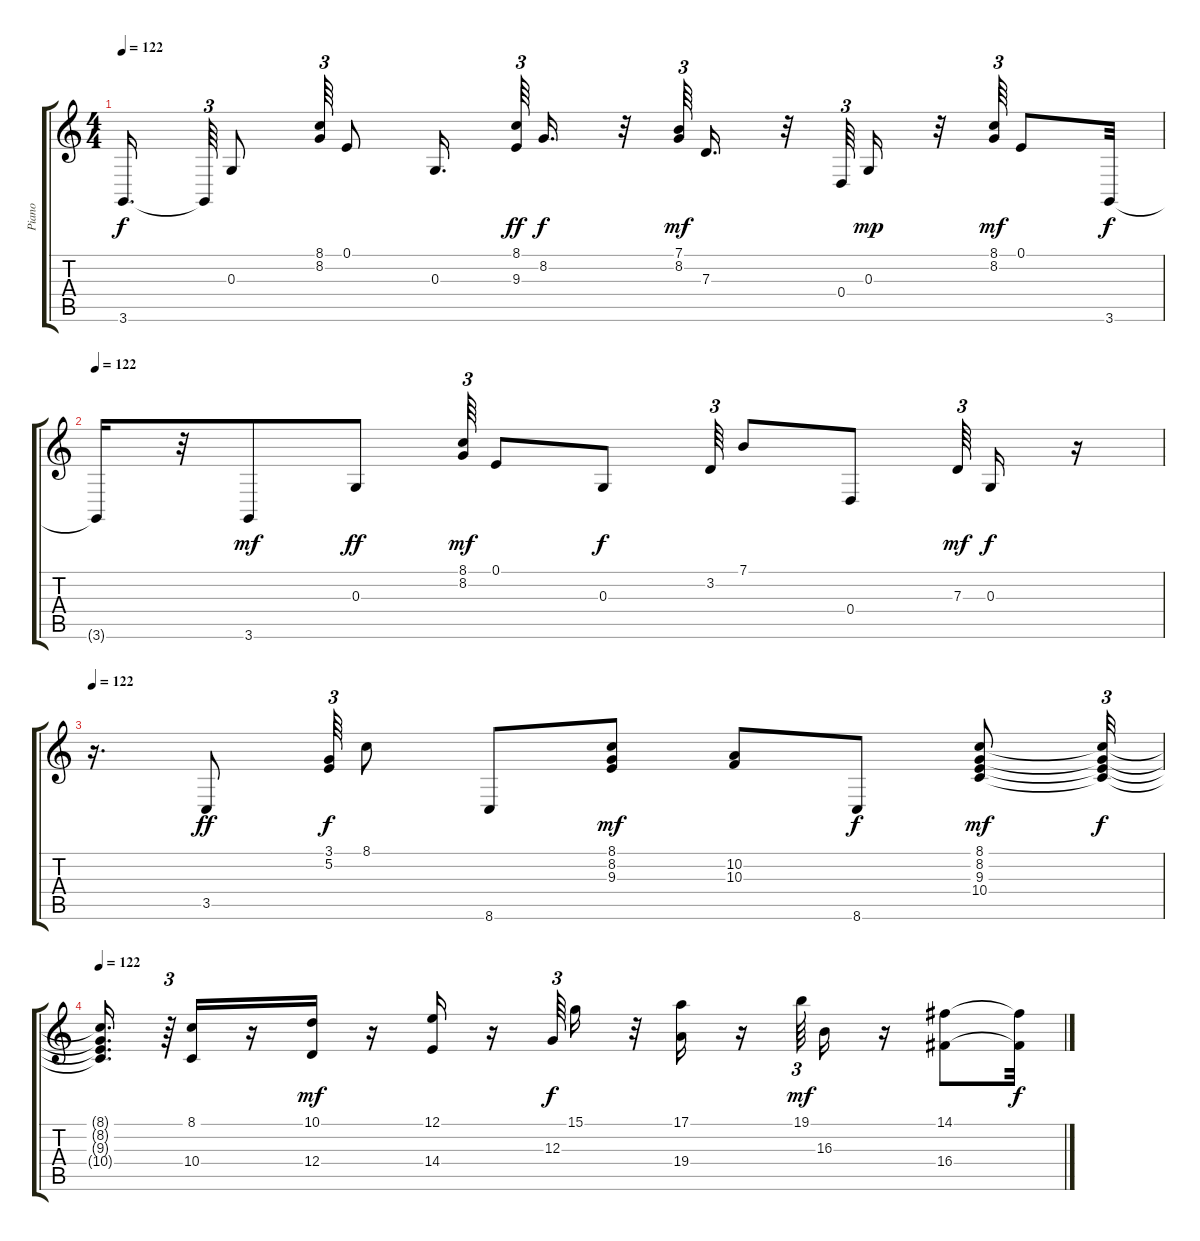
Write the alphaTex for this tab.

\track ("Piano" "Piano") {instrument acousticgrandpiano}
\staff {score tabs}
\tuning (E4 B3 G3 D3 A2 E2) {hide}
\ts (4 4)
\tempo 122
\clef g2
\ks c
3.6{t}.16{d dy f} 3.6{t}.64{tu (3 2)} 0.3.8 (8.1 8.2).64{tu (3 2)} 0.1.8 0.3.16{d} (8.1 9.3).64{tu (3 2) dy ff} 8.2.16{d dy f} r.32 (7.1 8.2).64{tu (3 2) dy mf} 7.3.16{d} r.32 0.4.64{tu (3 2)} 0.3.16{dy mp} r.32 (8.1 8.2).64{tu (3 2) dy mf} 0.1.8 3.6.32{dy f} |
\tempo 122
3.6{t}.16 r.32 3.6.8{dy mf} 0.3.8{dy ff} (8.1 8.2).64{tu (3 2) dy mf} 0.1.8 0.3.8{dy f} 3.2.64{tu (3 2)} 7.1.8 0.4.8 7.3.64{tu (3 2) dy mf} 0.3.16{dy f} r.16 |
\tempo 122
r.16{d} 3.5.8{dy ff} (3.1 5.2).64{tu (3 2) dy f} 8.1.8 8.6.8 (8.1 8.2 9.3).8{dy mf} (10.2 10.3).8 8.6.8{dy f} (8.1 8.2 9.3 10.4).8{dy mf} (8.1{t} 8.2{t} 9.3{t} 10.4{t}).32{tu (3 2) dy f} |
\tempo 122
(8.1{t} 8.2{t} 9.3{t} 10.4{t}).16{d} r.64{tu (3 2)} (8.1 10.4).16 r.16 (10.1 12.4).16{dy mf} r.16 (12.1 14.4).16 r.16 12.3.64{tu (3 2) dy f} 15.1.16 r.32 (17.1 19.4).16 r.16 19.1.64{tu (3 2) dy mf} 16.3.16 r.16 (14.1 16.4).8 (14.1{t} 16.4{t}).32{dy f}
